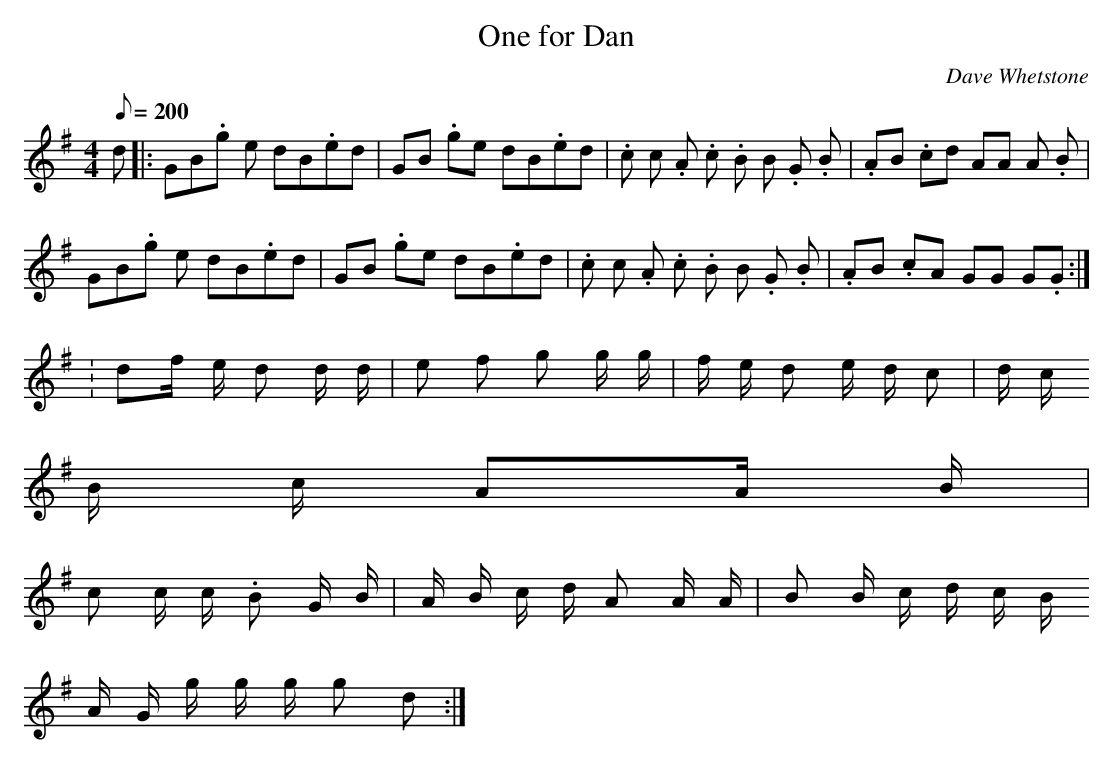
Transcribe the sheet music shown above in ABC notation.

X:1
T:One for Dan
C:Dave Whetstone
M:4/4
L:1/8
Q:1/8=200
K:G
d |: GB.g e dB.ed | GB .ge dB.ed | .c c .A .c .B B .G .B | .AB .cd AA A. B |
GB.g e dB.ed | GB .ge dB.ed | .c c .A .c .B B .G .B | .AB .cA GG G.G :|
: 3df/2 e/2 3d d/2 d/2 | 2e 2f 3g g/2 g/2 | f/2 e/2 3d e/2 d/2 3c | d/2 c/2
B/2 c/2 2AA/2 B/2 |
3c c/2 c/2 .3B G/2 B/2 | A/2 B/2 c/2 d/2 A A/2 A/2 | B B/2 c/2 d/2 c/2 B/2
A/2 G/2 g/2 g/2 g/2 g d :|
